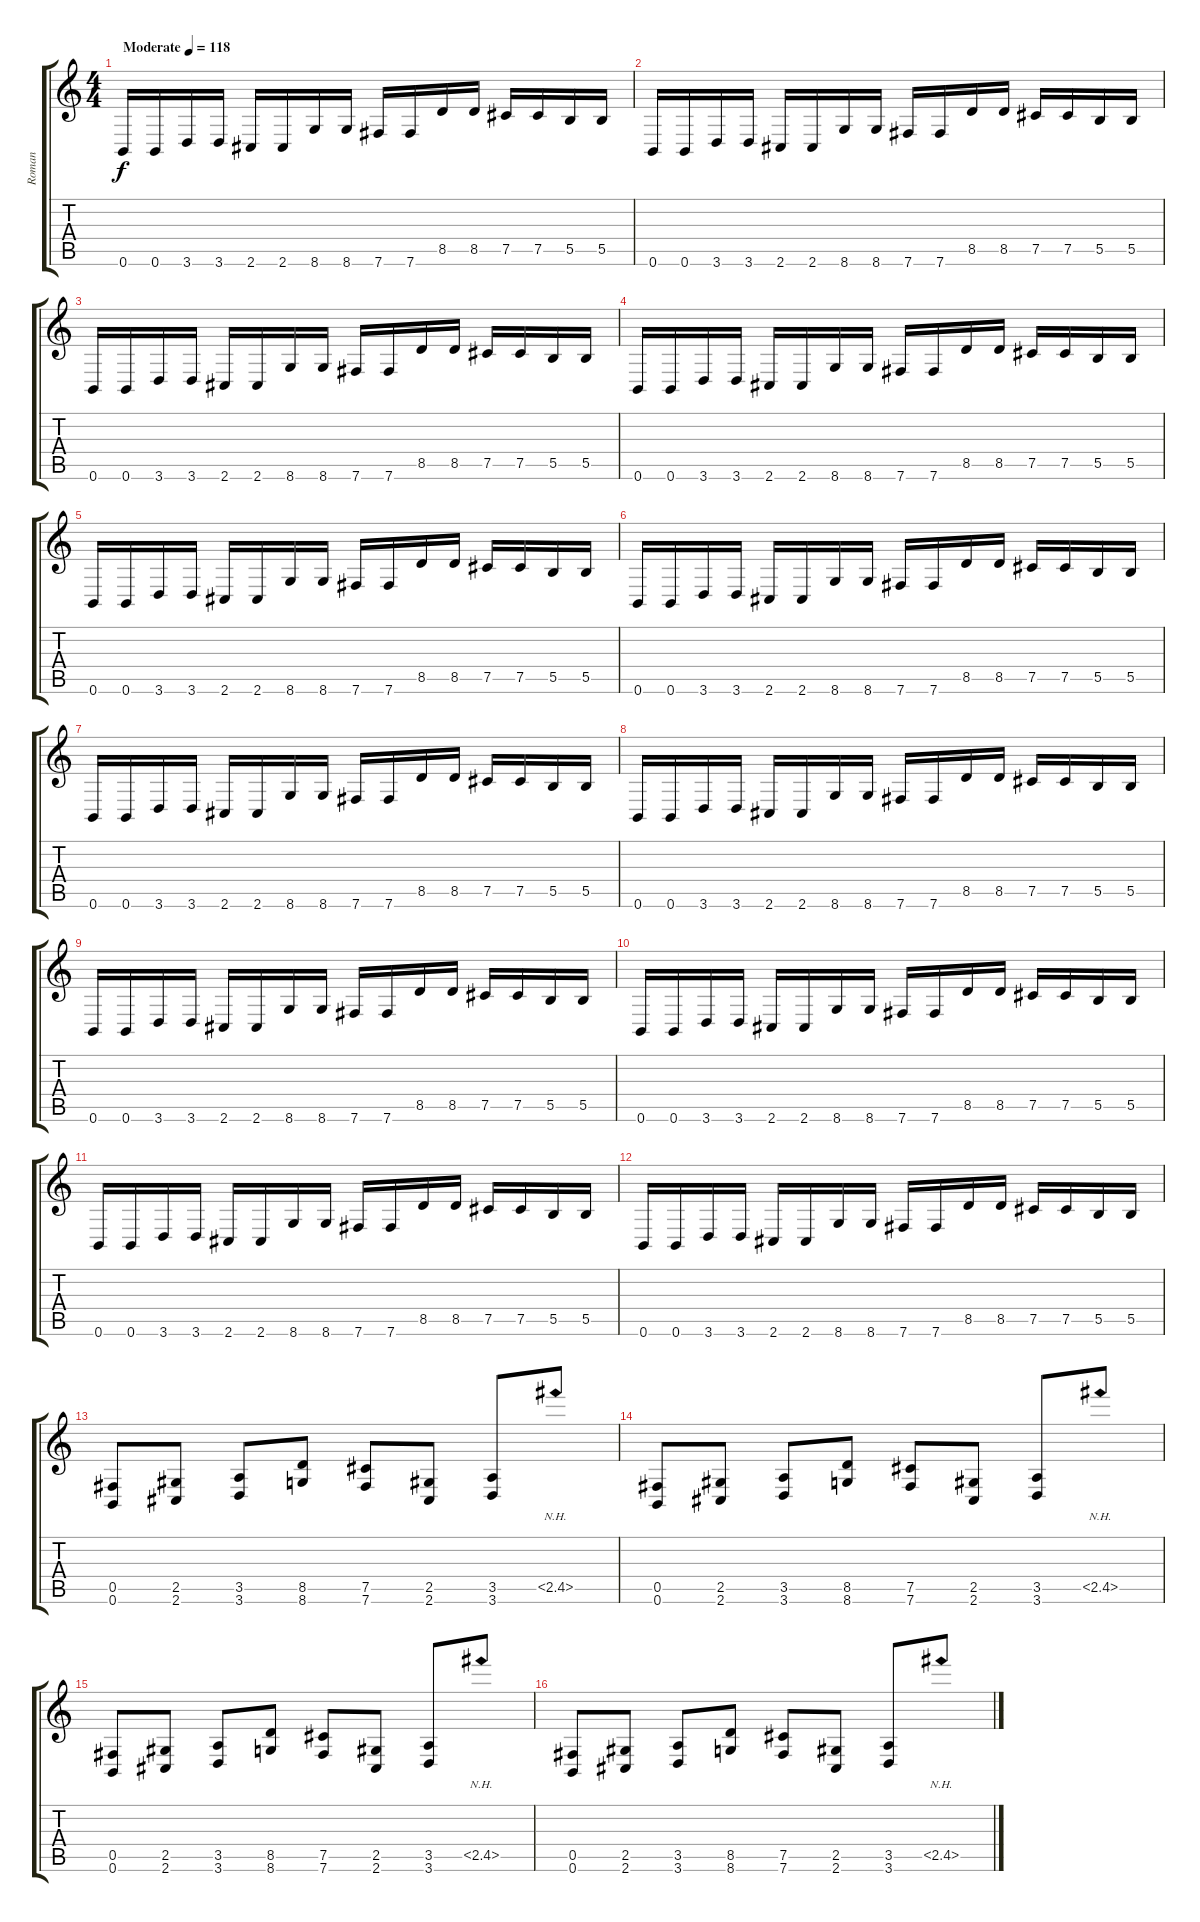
\track ("Roman" "Roman") {instrument overdrivenguitar}
\staff {score tabs}
\tuning (Db4 Ab3 E3 B2 Gb2 B1) {hide}
\ts (4 4)
\tempo (118 "Moderate")
\clef g2
\ks c
0.6.16{dy f instrument overdrivenguitar} 0.6.16 3.6.16 3.6.16 2.6.16 2.6.16 8.6.16 8.6.16 7.6.16 7.6.16 8.5.16 8.5.16 7.5.16 7.5.16 5.5.16 5.5.16 |
0.6.16 0.6.16 3.6.16 3.6.16 2.6.16 2.6.16 8.6.16 8.6.16 7.6.16 7.6.16 8.5.16 8.5.16 7.5.16 7.5.16 5.5.16 5.5.16 |
0.6.16 0.6.16 3.6.16 3.6.16 2.6.16 2.6.16 8.6.16 8.6.16 7.6.16 7.6.16 8.5.16 8.5.16 7.5.16 7.5.16 5.5.16 5.5.16 |
0.6.16 0.6.16 3.6.16 3.6.16 2.6.16 2.6.16 8.6.16 8.6.16 7.6.16 7.6.16 8.5.16 8.5.16 7.5.16 7.5.16 5.5.16 5.5.16 |
0.6.16 0.6.16 3.6.16 3.6.16 2.6.16 2.6.16 8.6.16 8.6.16 7.6.16 7.6.16 8.5.16 8.5.16 7.5.16 7.5.16 5.5.16 5.5.16 |
0.6.16 0.6.16 3.6.16 3.6.16 2.6.16 2.6.16 8.6.16 8.6.16 7.6.16 7.6.16 8.5.16 8.5.16 7.5.16 7.5.16 5.5.16 5.5.16 |
0.6.16 0.6.16 3.6.16 3.6.16 2.6.16 2.6.16 8.6.16 8.6.16 7.6.16 7.6.16 8.5.16 8.5.16 7.5.16 7.5.16 5.5.16 5.5.16 |
0.6.16 0.6.16 3.6.16 3.6.16 2.6.16 2.6.16 8.6.16 8.6.16 7.6.16 7.6.16 8.5.16 8.5.16 7.5.16 7.5.16 5.5.16 5.5.16 |
0.6.16 0.6.16 3.6.16 3.6.16 2.6.16 2.6.16 8.6.16 8.6.16 7.6.16 7.6.16 8.5.16 8.5.16 7.5.16 7.5.16 5.5.16 5.5.16 |
0.6.16 0.6.16 3.6.16 3.6.16 2.6.16 2.6.16 8.6.16 8.6.16 7.6.16 7.6.16 8.5.16 8.5.16 7.5.16 7.5.16 5.5.16 5.5.16 |
0.6.16 0.6.16 3.6.16 3.6.16 2.6.16 2.6.16 8.6.16 8.6.16 7.6.16 7.6.16 8.5.16 8.5.16 7.5.16 7.5.16 5.5.16 5.5.16 |
0.6.16 0.6.16 3.6.16 3.6.16 2.6.16 2.6.16 8.6.16 8.6.16 7.6.16 7.6.16 8.5.16 8.5.16 7.5.16 7.5.16 5.5.16 5.5.16 |
(0.5 0.6).8 (2.5 2.6).8 (3.5 3.6).8 (8.5 8.6).8 (7.5 7.6).8 (2.5 2.6).8 (3.5 3.6).8 2.5{nh}.8 |
(0.5 0.6).8 (2.5 2.6).8 (3.5 3.6).8 (8.5 8.6).8 (7.5 7.6).8 (2.5 2.6).8 (3.5 3.6).8 2.5{nh}.8 |
(0.5 0.6).8 (2.5 2.6).8 (3.5 3.6).8 (8.5 8.6).8 (7.5 7.6).8 (2.5 2.6).8 (3.5 3.6).8 2.5{nh}.8 |
(0.5 0.6).8 (2.5 2.6).8 (3.5 3.6).8 (8.5 8.6).8 (7.5 7.6).8 (2.5 2.6).8 (3.5 3.6).8 2.5{nh}.8
